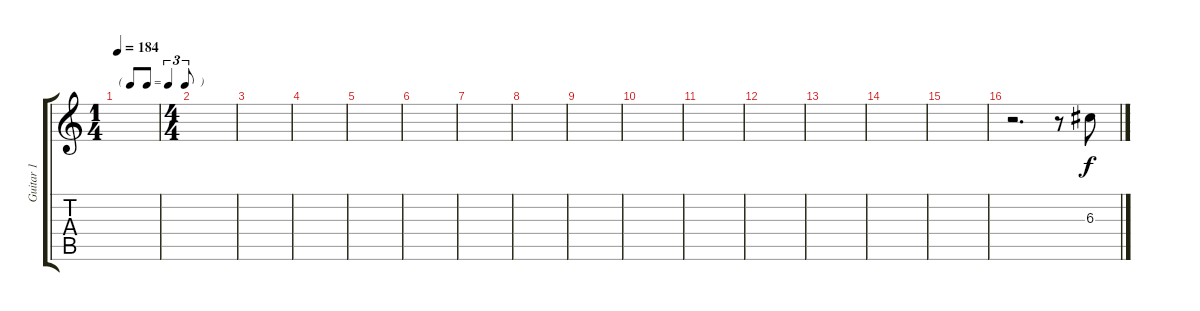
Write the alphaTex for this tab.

\track ("Guitar 1" "Guitar 1") {instrument electricguitarjazz}
\staff {score tabs}
\tuning (E4 B3 G3 D3 A2 E2) {hide}
\ts (1 4)
\tf triplet8th
\tempo 184
\clef g2
\ks c
|
\ts (4 4)
|
|
|
|
|
|
|
|
|
|
|
|
|
|
r.2{d} r.8 6.3.8{volume 10 balance 16 instrument electricguitarjazz}
